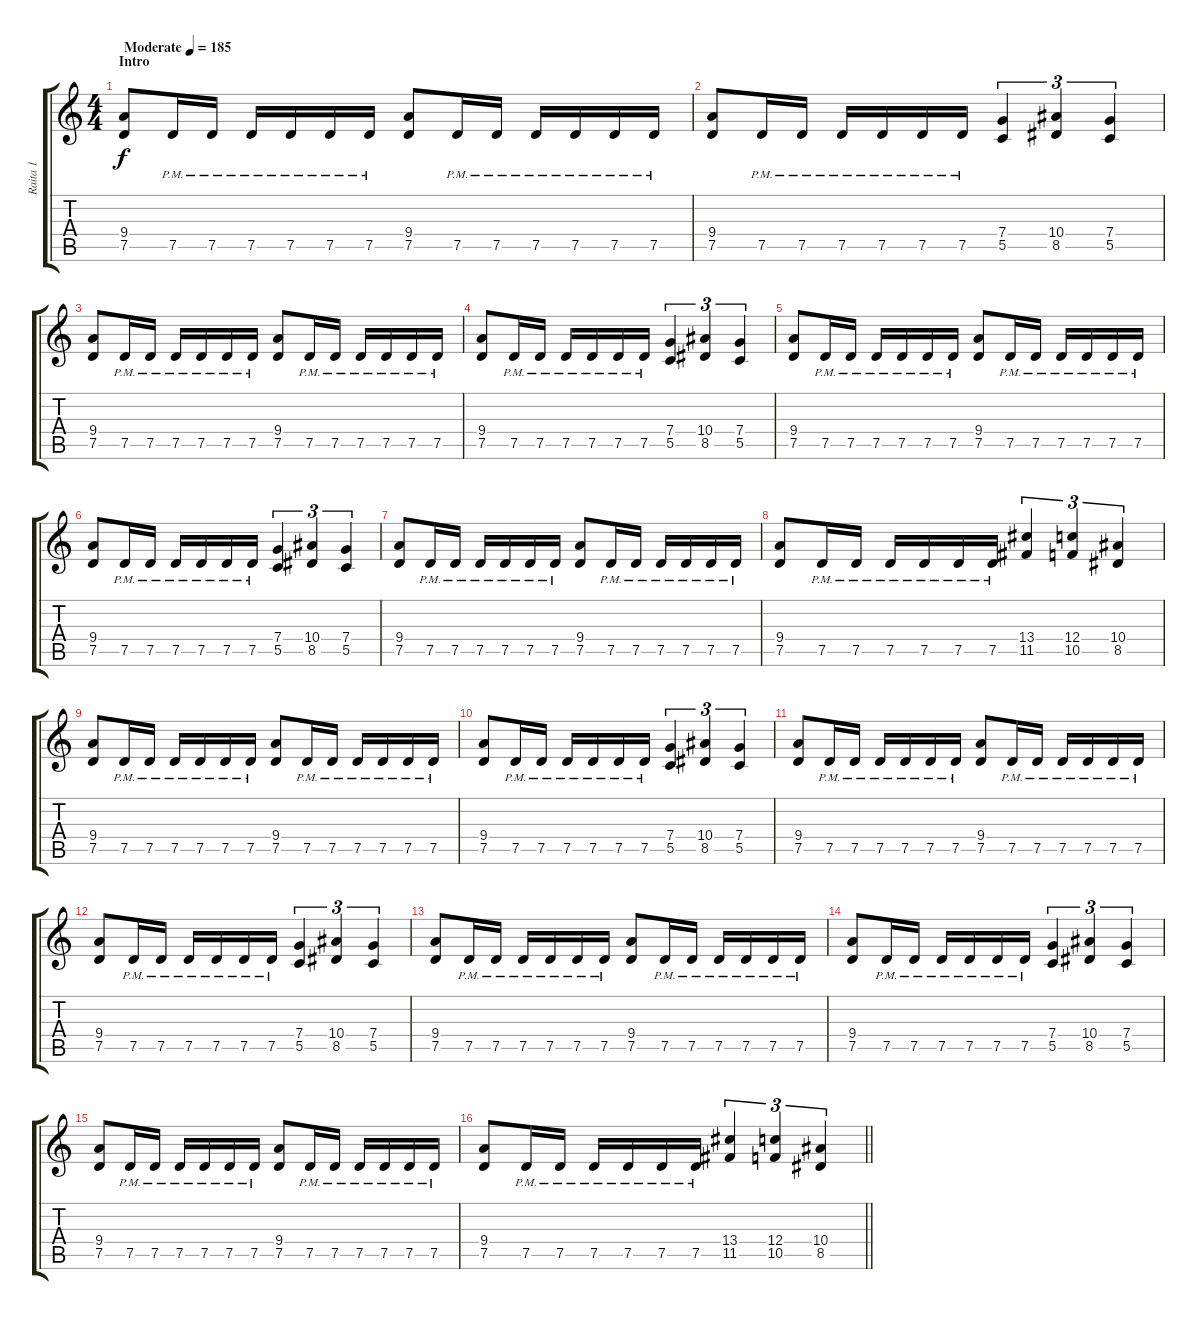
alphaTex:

\track ("Raita 1" "Raita 1") {instrument distortionguitar}
\staff {score tabs}
\tuning (D4 A3 F3 C3 G2 D2) {hide}
\ts (4 4)
\section ("" "Intro")
\tempo (185 "Moderate")
\clef g2
\ks c
(9.4 7.5).8{dy f instrument distortionguitar} 7.5{pm}.16 7.5{pm}.16 7.5{pm}.16 7.5{pm}.16 7.5{pm}.16 7.5{pm}.16 (9.4 7.5).8 7.5{pm}.16 7.5{pm}.16 7.5{pm}.16 7.5{pm}.16 7.5{pm}.16 7.5{pm}.16 |
(9.4 7.5).8 7.5{pm}.16 7.5{pm}.16 7.5{pm}.16 7.5{pm}.16 7.5{pm}.16 7.5{pm}.16 (7.4 5.5).4{tu (3 2)} (10.4 8.5).4{tu (3 2)} (7.4 5.5).4{tu (3 2)} |
(9.4 7.5).8 7.5{pm}.16 7.5{pm}.16 7.5{pm}.16 7.5{pm}.16 7.5{pm}.16 7.5{pm}.16 (9.4 7.5).8 7.5{pm}.16 7.5{pm}.16 7.5{pm}.16 7.5{pm}.16 7.5{pm}.16 7.5{pm}.16 |
(9.4 7.5).8 7.5{pm}.16 7.5{pm}.16 7.5{pm}.16 7.5{pm}.16 7.5{pm}.16 7.5{pm}.16 (7.4 5.5).4{tu (3 2)} (10.4 8.5).4{tu (3 2)} (7.4 5.5).4{tu (3 2)} |
(9.4 7.5).8 7.5{pm}.16 7.5{pm}.16 7.5{pm}.16 7.5{pm}.16 7.5{pm}.16 7.5{pm}.16 (9.4 7.5).8 7.5{pm}.16 7.5{pm}.16 7.5{pm}.16 7.5{pm}.16 7.5{pm}.16 7.5{pm}.16 |
(9.4 7.5).8 7.5{pm}.16 7.5{pm}.16 7.5{pm}.16 7.5{pm}.16 7.5{pm}.16 7.5{pm}.16 (7.4 5.5).4{tu (3 2)} (10.4 8.5).4{tu (3 2)} (7.4 5.5).4{tu (3 2)} |
(9.4 7.5).8 7.5{pm}.16 7.5{pm}.16 7.5{pm}.16 7.5{pm}.16 7.5{pm}.16 7.5{pm}.16 (9.4 7.5).8 7.5{pm}.16 7.5{pm}.16 7.5{pm}.16 7.5{pm}.16 7.5{pm}.16 7.5{pm}.16 |
(9.4 7.5).8 7.5{pm}.16 7.5{pm}.16 7.5{pm}.16 7.5{pm}.16 7.5{pm}.16 7.5{pm}.16 (13.4 11.5).4{tu (3 2)} (12.4 10.5).4{tu (3 2)} (10.4 8.5).4{tu (3 2)} |
(9.4 7.5).8 7.5{pm}.16 7.5{pm}.16 7.5{pm}.16 7.5{pm}.16 7.5{pm}.16 7.5{pm}.16 (9.4 7.5).8 7.5{pm}.16 7.5{pm}.16 7.5{pm}.16 7.5{pm}.16 7.5{pm}.16 7.5{pm}.16 |
(9.4 7.5).8 7.5{pm}.16 7.5{pm}.16 7.5{pm}.16 7.5{pm}.16 7.5{pm}.16 7.5{pm}.16 (7.4 5.5).4{tu (3 2)} (10.4 8.5).4{tu (3 2)} (7.4 5.5).4{tu (3 2)} |
(9.4 7.5).8 7.5{pm}.16 7.5{pm}.16 7.5{pm}.16 7.5{pm}.16 7.5{pm}.16 7.5{pm}.16 (9.4 7.5).8 7.5{pm}.16 7.5{pm}.16 7.5{pm}.16 7.5{pm}.16 7.5{pm}.16 7.5{pm}.16 |
(9.4 7.5).8 7.5{pm}.16 7.5{pm}.16 7.5{pm}.16 7.5{pm}.16 7.5{pm}.16 7.5{pm}.16 (7.4 5.5).4{tu (3 2)} (10.4 8.5).4{tu (3 2)} (7.4 5.5).4{tu (3 2)} |
(9.4 7.5).8 7.5{pm}.16 7.5{pm}.16 7.5{pm}.16 7.5{pm}.16 7.5{pm}.16 7.5{pm}.16 (9.4 7.5).8 7.5{pm}.16 7.5{pm}.16 7.5{pm}.16 7.5{pm}.16 7.5{pm}.16 7.5{pm}.16 |
(9.4 7.5).8 7.5{pm}.16 7.5{pm}.16 7.5{pm}.16 7.5{pm}.16 7.5{pm}.16 7.5{pm}.16 (7.4 5.5).4{tu (3 2)} (10.4 8.5).4{tu (3 2)} (7.4 5.5).4{tu (3 2)} |
(9.4 7.5).8 7.5{pm}.16 7.5{pm}.16 7.5{pm}.16 7.5{pm}.16 7.5{pm}.16 7.5{pm}.16 (9.4 7.5).8 7.5{pm}.16 7.5{pm}.16 7.5{pm}.16 7.5{pm}.16 7.5{pm}.16 7.5{pm}.16 |
\barLineRight lightlight
(9.4 7.5).8 7.5{pm}.16 7.5{pm}.16 7.5{pm}.16 7.5{pm}.16 7.5{pm}.16 7.5{pm}.16 (13.4 11.5).4{tu (3 2)} (12.4 10.5).4{tu (3 2)} (10.4 8.5).4{tu (3 2)}
